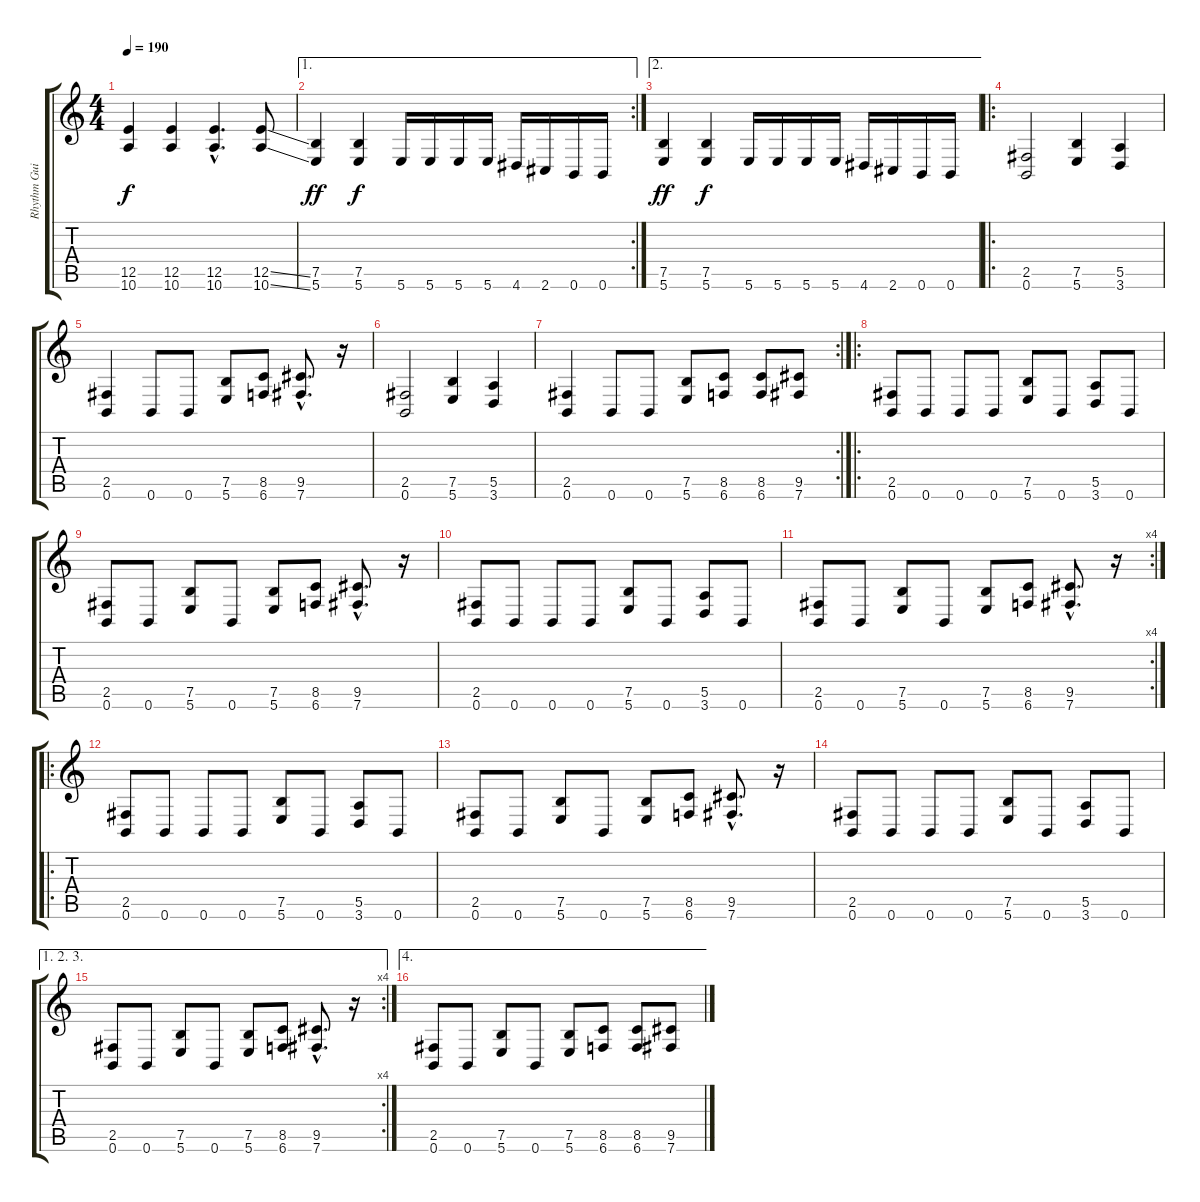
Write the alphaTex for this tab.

\track ("Rhythm Guitar" "Rhythm Gui") {instrument distortionguitar}
\staff {score tabs}
\tuning (B3 Gb3 D3 A2 E2 B1) {hide}
\ts (4 4)
\tempo 190
\clef g2
\ks c
(12.5 10.6).4{dy f} (12.5 10.6).4 (12.5{hac} 10.6{hac}).4{d} (12.5{ss} 10.6{ss}).8 |
\ae 1
\rc 2
(7.5 5.6).4{dy ff} (7.5 5.6).4{dy f} 5.6.16 5.6.16 5.6.16 5.6.16 4.6.16 2.6.16 0.6.16 0.6.16 |
\ae 2
(7.5 5.6).4{dy ff} (7.5 5.6).4{dy f} 5.6.16 5.6.16 5.6.16 5.6.16 4.6.16 2.6.16 0.6.16 0.6.16 |
\ro
(2.5 0.6).2 (7.5 5.6).4 (5.5 3.6).4 |
(2.5 0.6).4 0.6.8 0.6.8 (7.5 5.6).8 (8.5 6.6).8 (9.5{hac} 7.6{hac}).8{d} r.16 |
(2.5 0.6).2 (7.5 5.6).4 (5.5 3.6).4 |
\rc 2
(2.5 0.6).4 0.6.8 0.6.8 (7.5 5.6).8 (8.5 6.6).8 (8.5 6.6).8 (9.5 7.6).8 |
\ro
(2.5 0.6).8 0.6.8 0.6.8 0.6.8 (7.5 5.6).8 0.6.8 (5.5 3.6).8 0.6.8 |
(2.5 0.6).8 0.6.8 (7.5 5.6).8 0.6.8 (7.5 5.6).8 (8.5 6.6).8 (9.5{hac} 7.6{hac}).8{d} r.16 |
(2.5 0.6).8 0.6.8 0.6.8 0.6.8 (7.5 5.6).8 0.6.8 (5.5 3.6).8 0.6.8 |
\rc 4
(2.5 0.6).8 0.6.8 (7.5 5.6).8 0.6.8 (7.5 5.6).8 (8.5 6.6).8 (9.5{hac} 7.6{hac}).8{d} r.16 |
\ro
(2.5 0.6).8 0.6.8 0.6.8 0.6.8 (7.5 5.6).8 0.6.8 (5.5 3.6).8 0.6.8 |
(2.5 0.6).8 0.6.8 (7.5 5.6).8 0.6.8 (7.5 5.6).8 (8.5 6.6).8 (9.5{hac} 7.6{hac}).8{d} r.16 |
(2.5 0.6).8 0.6.8 0.6.8 0.6.8 (7.5 5.6).8 0.6.8 (5.5 3.6).8 0.6.8 |
\ae (1 2 3)
\rc 4
(2.5 0.6).8 0.6.8 (7.5 5.6).8 0.6.8 (7.5 5.6).8 (8.5 6.6).8 (9.5{hac} 7.6{hac}).8{d} r.16 |
\ae 4
(2.5 0.6).8 0.6.8 (7.5 5.6).8 0.6.8 (7.5 5.6).8 (8.5 6.6).8 (8.5 6.6).8 (9.5 7.6).8
